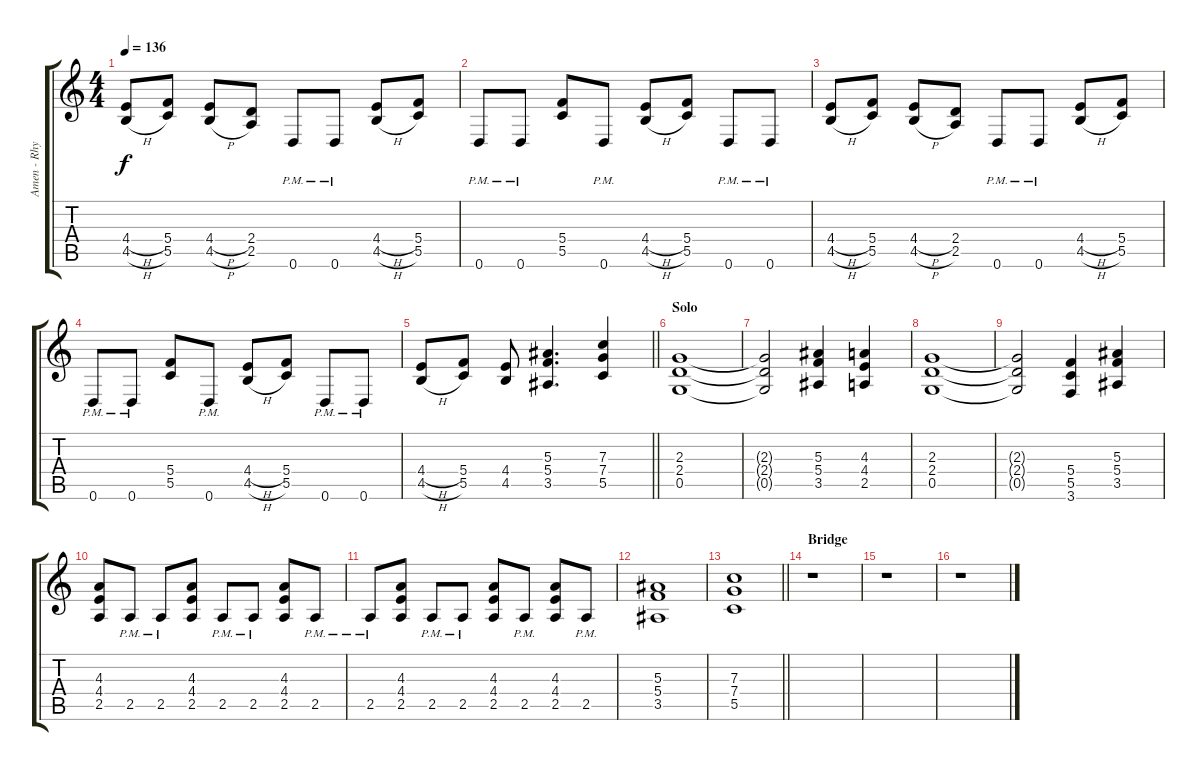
\track ("Amen - Rhythm guitar" "Amen - Rhy") {instrument distortionguitar}
\staff {score tabs}
\tuning (D4 A3 F3 C3 G2 D2) {hide}
\ts (4 4)
\tempo 136
\clef g2
\ks c
(4.4{h} 4.5{h}).8{dy f} (5.4 5.5).8 (4.4{h} 4.5{h}).8 (2.4 2.5).8 0.6{pm}.8 0.6{pm}.8 (4.4{h} 4.5{h}).8 (5.4 5.5).8 |
0.6{pm}.8 0.6{pm}.8 (5.4 5.5).8 0.6{pm}.8 (4.4{h} 4.5{h}).8 (5.4 5.5).8 0.6{pm}.8 0.6{pm}.8 |
(4.4{h} 4.5{h}).8 (5.4 5.5).8 (4.4{h} 4.5{h}).8 (2.4 2.5).8 0.6{pm}.8 0.6{pm}.8 (4.4{h} 4.5{h}).8 (5.4 5.5).8 |
0.6{pm}.8 0.6{pm}.8 (5.4 5.5).8 0.6{pm}.8 (4.4{h} 4.5{h}).8 (5.4 5.5).8 0.6{pm}.8 0.6{pm}.8 |
\barLineRight lightlight
(4.4{h} 4.5{h}).8 (5.4 5.5).8 (4.4 4.5).8 (5.3 5.4 3.5).4{d} (7.3 7.4 5.5).4 |
\section ("" "Solo")
(2.3 2.4 0.5).1 |
(2.3{t} 2.4{t} 0.5{t}).2 (5.3 5.4 3.5).4 (4.3 4.4 2.5).4 |
(2.3 2.4 0.5).1 |
(2.3{t} 2.4{t} 0.5{t}).2 (5.4 5.5 3.6).4 (5.3 5.4 3.5).4 |
(4.3 4.4 2.5).8 2.5{pm}.8 2.5{pm}.8 (4.3 4.4 2.5).8 2.5{pm}.8 2.5{pm}.8 (4.3 4.4 2.5).8 2.5{pm}.8 |
2.5{pm}.8 (4.3 4.4 2.5).8 2.5{pm}.8 2.5{pm}.8 (4.3 4.4 2.5).8 2.5{pm}.8 (4.3 4.4 2.5).8 2.5{pm}.8 |
(5.3 5.4 3.5).1 |
\barLineRight lightlight
(7.3 7.4 5.5).1 |
\section ("" "Bridge")
r.1 |
r.1 |
r.1
